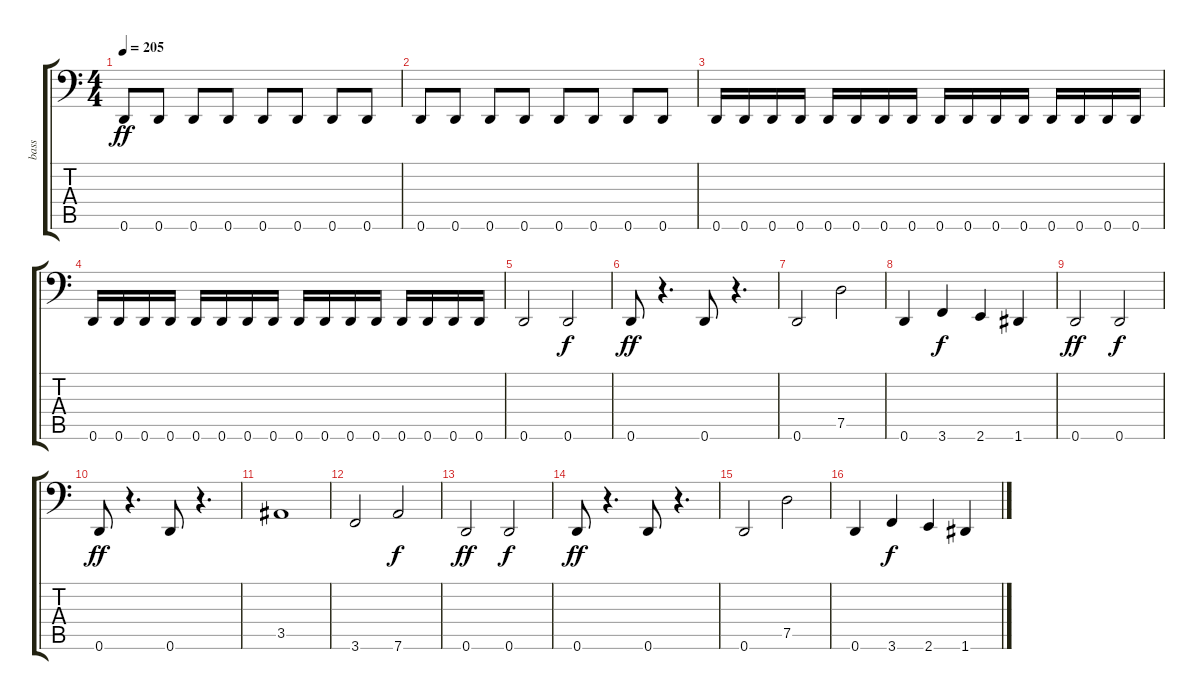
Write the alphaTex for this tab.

\track ("bass" "bass") {instrument electricbasspick}
\staff {score tabs}
\tuning (D3 A2 F2 C2 G1 D1) {hide}
\ts (4 4)
\tempo 205
\clef f4
\ks c
0.6.8{dy ff} 0.6.8 0.6.8 0.6.8 0.6.8 0.6.8 0.6.8 0.6.8 |
0.6.8 0.6.8 0.6.8 0.6.8 0.6.8 0.6.8 0.6.8 0.6.8 |
0.6.16 0.6.16 0.6.16 0.6.16 0.6.16 0.6.16 0.6.16 0.6.16 0.6.16 0.6.16 0.6.16 0.6.16 0.6.16 0.6.16 0.6.16 0.6.16 |
0.6.16 0.6.16 0.6.16 0.6.16 0.6.16 0.6.16 0.6.16 0.6.16 0.6.16 0.6.16 0.6.16 0.6.16 0.6.16 0.6.16 0.6.16 0.6.16 |
0.6.2 0.6.2{dy f} |
0.6.8{dy ff} r.4{d} 0.6.8 r.4{d} |
0.6.2 7.5.2 |
0.6.4 3.6.4{dy f} 2.6.4 1.6.4 |
0.6.2{dy ff} 0.6.2{dy f} |
0.6.8{dy ff} r.4{d} 0.6.8 r.4{d} |
3.5.1 |
3.6.2 7.6.2{dy f} |
0.6.2{dy ff} 0.6.2{dy f} |
0.6.8{dy ff} r.4{d} 0.6.8 r.4{d} |
0.6.2 7.5.2 |
0.6.4 3.6.4{dy f} 2.6.4 1.6.4
